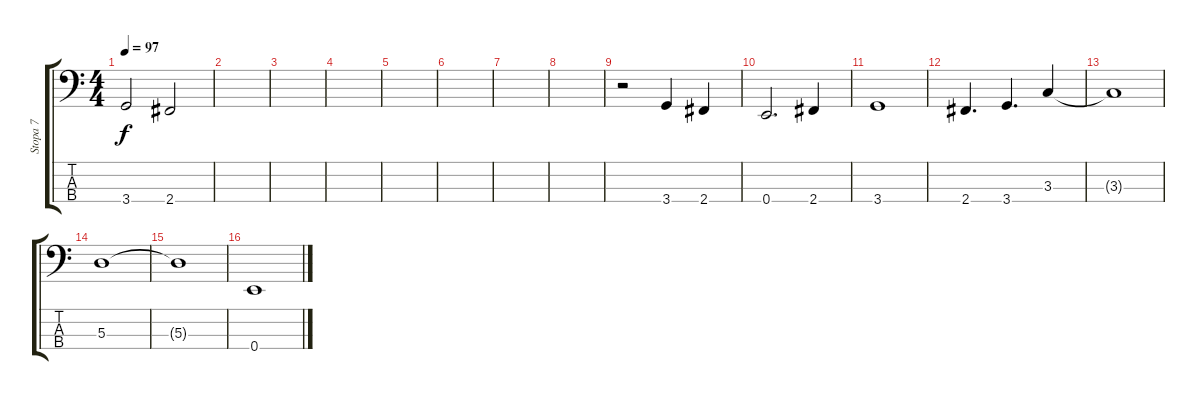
\track ("Stopa 7" "Stopa 7") {instrument synthbass2}
\staff {score tabs}
\tuning (G2 D2 A1 E1) {hide}
\ts (4 4)
\tempo 97
\clef f4
\ks c
3.4.2{dy f} 2.4.2 |
|
|
|
|
|
|
|
r.2 3.4.4 2.4.4 |
0.4.2{d} 2.4.4 |
3.4.1 |
2.4.4{d} 3.4.4{d} 3.3.4 |
3.3{t}.1 |
5.3.1 |
5.3{t}.1 |
0.4.1
